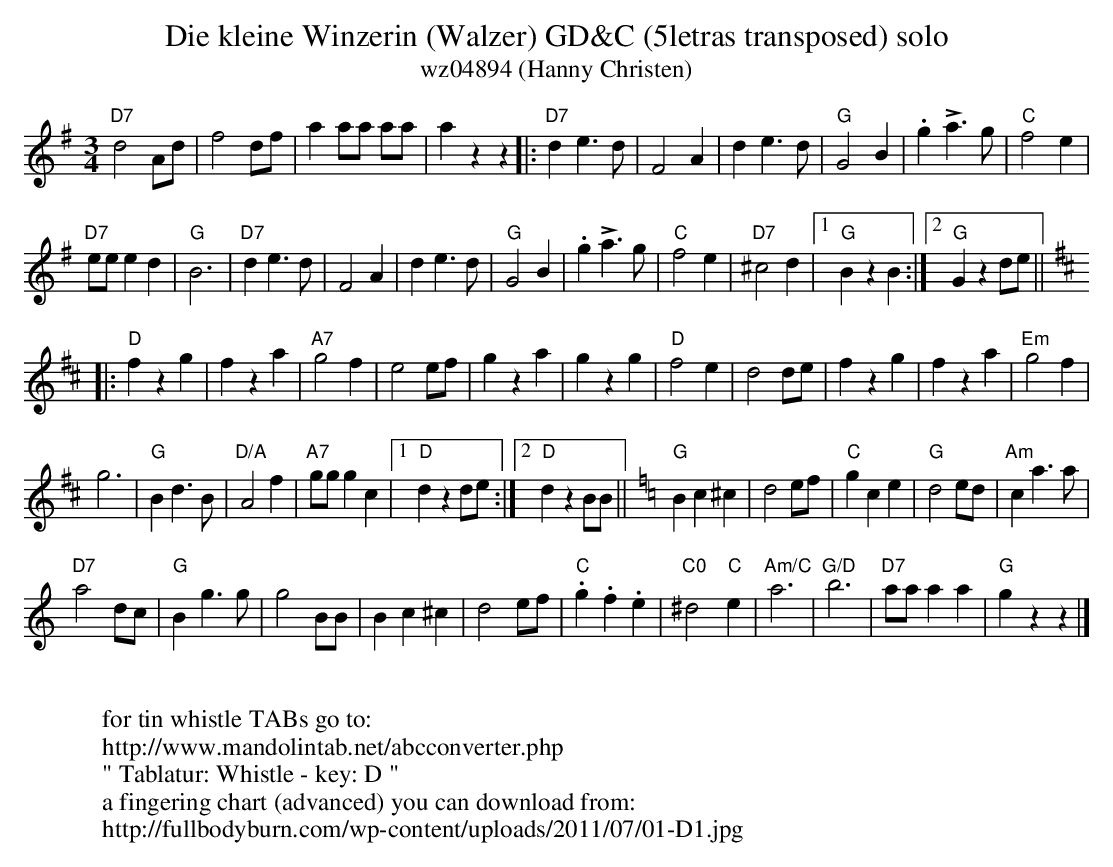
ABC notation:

X:1
T:Die kleine Winzerin (Walzer) GD&C (5letras transposed) solo
T:wz04894 (Hanny Christen)
M:3/4
L:1/4
K:G transpose=12
"D7"d2A/2d/2 | f2d/2f/2 | aa/2a/2 a/2a/2 | azz |: "D7"de>d | F2A | de>d | "G"G2B | .g!>!a>g | "C"f2e |
"D7"e/2e/2ed | "G"B3 | "D7"de>d | F2A | de>d | "G"G2B | .g!>!a>g | "C"f2e | "D7"^c2d |1 "G"BzB :|2 "G"Gzd/2e/2 ||
[K:D] |: "D"fzg | fza | "A7"g2f | e2e/2f/2 | gza | gzg | "D"f2e | d2d/2e/2 | fzg | fza | "Em"g2f |
g3 | "G"Bd>B | "D/A"A2f | "A7"g/2g/2gc |1 "D"dzd/2e/2 :|2 "D"dzB/2B/2 || [K:C] "G"Bc^c | d2e/2f/2 | "C"gce | "G"d2e/2d/2 | "Am"ca>a |
"D7"a2d/2c/2 | "G"Bg>g | g2B/2B/2 | Bc^c | d2e/2f/2 | "C".g.f.e | "C0"^d2"C"e | "Am/C"a3 | "G/D"b3 | "D7"a/2a/2aa | "G"gzz |]
W:
W:for tin whistle TABs go to:
W:http://www.mandolintab.net/abcconverter.php
W:" Tablatur: Whistle - key: D "
W:a fingering chart (advanced) you can download from:
W:http://fullbodyburn.com/wp-content/uploads/2011/07/01-D1.jpg
